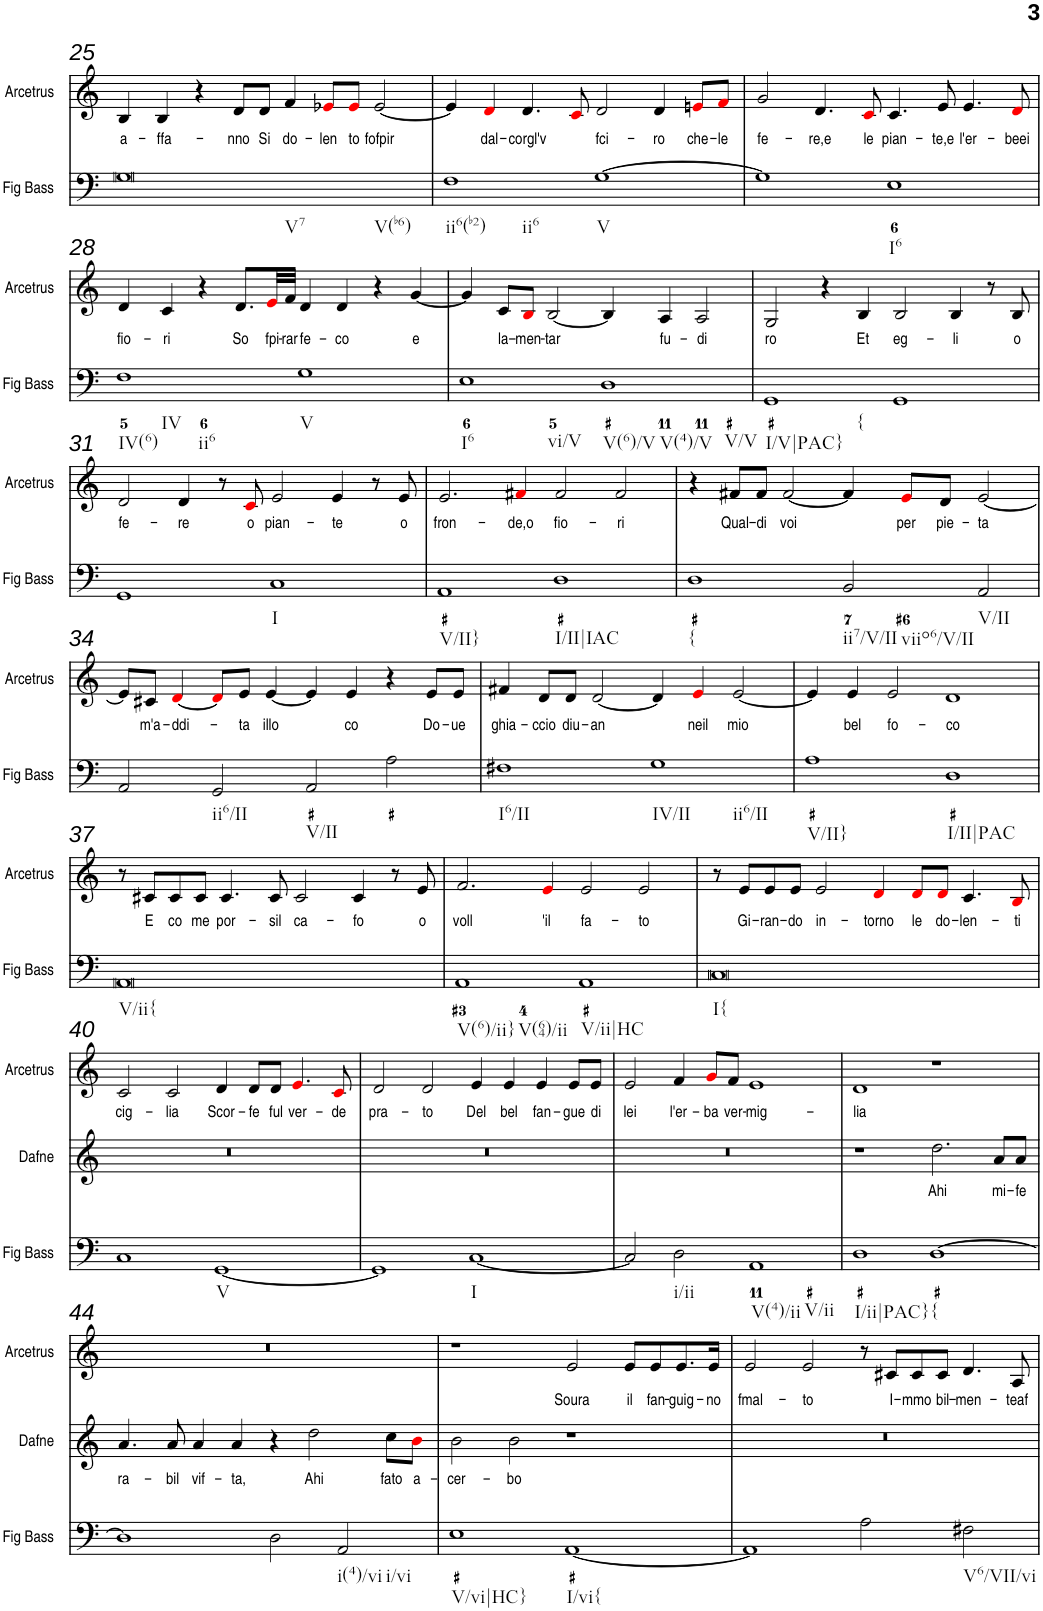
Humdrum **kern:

**kern	**kern	**text	**kern	**text
*part3	*part2	*part2	*part1	*part1
*staff3	*staff2	*staff2	*staff1	*staff1
*I"Fig Bass	*I"Dafne	*	*I"Arcetrus	*
*I'Fig Bass	*I'Dafne	*	*I'Arcetrus	*
!!LO:PB:g=z
*clefF4	*clefG2	*	*clefG2	*
*k[]	*k[]	*	*k[]	*
*M4/2	*M4/2	*	*M4/2	*
=25	=25	=25	=25	=25
!LO:TX:b:t=V7	!	!	!	!
!LO:TX:b:t=V(b6)	!	!	!	!
!	!	!	!	!LO:LY:b
0G	0r	.	4B/	a-
!	!	!	!	!LO:LY:b
.	.	.	4B/	-ffa-
.	.	.	4r	.
!	!	!	!	!LO:LY:b
.	.	.	8d/L	-nno
!	!	!	!	!LO:LY:b
.	.	.	8d/J	Si
!	!	!	!	!LO:LY:b
.	.	.	4f/	do-
!	!	!	!	!LO:LY:b
.	.	.	8e-Xi/L	-len
!	!	!	!	!LO:LY:b
.	.	.	8e-i/J	to
!	!	!	!	!LO:LY:b
.	.	.	[2e-/	fofpir
=26	=26	=26	=26	=26
!LO:TX:b:t=ii6(b2)	!	!	!	!
!LO:TX:b:t=ii6	!	!	!	!
1F	0r	.	4e-/]	.
!	!	!	!	!LO:LY:b
.	.	.	4di/	dal-
!	!	!	!	!LO:LY:b
.	.	.	4.d/	-corgl'v
.	.	.	8ci/	.
!LO:TX:b:t=V	!	!	!	!
!	!	!	!	!LO:LY:b
[1G	.	.	2d/	fci-
!	!	!	!	!LO:LY:b
.	.	.	4d/	-ro
!	!	!	!	!LO:LY:b
.	.	.	8eni/L	che-
!	!	!	!	!LO:LY:b
.	.	.	8fi/J	-le
=27	=27	=27	=27	=27
!	!	!	!	!LO:LY:b
1G]	0r	.	2g/	fe-
!	!	!	!	!LO:LY:b
.	.	.	4.d/	-re,e
!	!	!	!	!LO:LY:b
.	.	.	8ci/	le
!LO:TX:b:t=I6	!	!	!	!
!	!	!	!	!LO:LY:b
1E	.	.	4.c/	pian-
!	!	!	!	!LO:LY:b
.	.	.	8e/	-te,e
!	!	!	!	!LO:LY:b
.	.	.	4.e/	l'er-
!	!	!	!	!LO:LY:b
.	.	.	8di/	-beei
!!LO:LB:g=z
=28	=28	=28	=28	=28
!LO:TX:b:t=IV(6)	!	!	!	!
!LO:TX:b:t=IV	!	!	!	!
!LO:TX:b:t=ii6	!	!	!	!
!	!	!	!	!LO:LY:b
1F	0r	.	4d/	fio-
!	!	!	!	!LO:LY:b
.	.	.	4c/	-ri
.	.	.	4r	.
!	!	!	!	!LO:LY:b
.	.	.	8.d/L	So
!	!	!	!	!LO:LY:b
.	.	.	32ei/LL	fpi-
!	!	!	!	!LO:LY:b
.	.	.	32f/JJJ	-rar
!LO:TX:b:t=V	!	!	!	!
!	!	!	!	!LO:LY:b
1G	.	.	4d/	fe-
!	!	!	!	!LO:LY:b
.	.	.	4d/	-co
.	.	.	4r	.
!	!	!	!	!LO:LY:b
.	.	.	[4g/	e
=29	=29	=29	=29	=29
!LO:TX:b:t=I6	!	!	!	!
!LO:TX:b:t=vi/V	!	!	!	!
1E	0r	.	4g/]	.
!	!	!	!	!LO:LY:b
.	.	.	8c/L	la-
!	!	!	!	!LO:LY:b
.	.	.	8Bi/J	-men-
!	!	!	!	!LO:LY:b
.	.	.	[2B/	-tar
!LO:TX:b:t=V(6)/V	!	!	!	!
!LO:TX:b:t=V(4)/V	!	!	!	!
!LO:TX:b:t=V/V	!	!	!	!
1D	.	.	4B/]	.
!	!	!	!	!LO:LY:b
.	.	.	4A/	fu-
!	!	!	!	!LO:LY:b
.	.	.	2A/	-di
=30	=30	=30	=30	=30
!LO:TX:b:t=I/V|PAC}	!	!	!	!
!LO:TX:b:t={	!	!	!	!
!	!	!	!	!LO:LY:b
1GG	0r	.	2G/	ro
.	.	.	4r	.
!	!	!	!	!LO:LY:b
.	.	.	4B/	Et
!	!	!	!	!LO:LY:b
1GG	.	.	2B/	eg-
!	!	!	!	!LO:LY:b
.	.	.	4B/	-li
.	.	.	8r	.
!	!	!	!	!LO:LY:b
.	.	.	8B/	o
!!LO:LB:g=z
=31	=31	=31	=31	=31
!	!	!	!	!LO:LY:b
1GG	0r	.	2d/	fe-
!	!	!	!	!LO:LY:b
.	.	.	4d/	-re
.	.	.	8r	.
!	!	!	!	!LO:LY:b
.	.	.	8ci/	o
!LO:TX:b:t=I	!	!	!	!
!	!	!	!	!LO:LY:b
1C	.	.	2e/	pian-
!	!	!	!	!LO:LY:b
.	.	.	4e/	-te
.	.	.	8r	.
!	!	!	!	!LO:LY:b
.	.	.	8e/	o
=32	=32	=32	=32	=32
!LO:TX:b:t=V/II}	!	!	!	!
!	!	!	!	!LO:LY:b
1AA	0r	.	2.e/	fron-
!	!	!	!	!LO:LY:b
.	.	.	4f#Xi/	-de,o
!LO:TX:b:t=I/II|IAC	!	!	!	!
!	!	!	!	!LO:LY:b
1D	.	.	2f#/	fio-
!	!	!	!	!LO:LY:b
.	.	.	2f#/	-ri
=33	=33	=33	=33	=33
!LO:TX:b:t={	!	!	!	!
1D	0r	.	4r	.
!	!	!	!	!LO:LY:b
.	.	.	8f#X/L	Qual-
!	!	!	!	!LO:LY:b
.	.	.	8f#/J	-di
!	!	!	!	!LO:LY:b
.	.	.	[2f#/	voi
!LO:TX:b:t=ii7/V/II	!	!	!	!
!LO:TX:b:t=viio6/V/II	!	!	!	!
2BB/	.	.	4f#/]	.
!	!	!	!	!LO:LY:b
.	.	.	8ei/L	per
!	!	!	!	!LO:LY:b
.	.	.	8d/J	pie-
!LO:TX:b:t=V/II	!	!	!	!
!	!	!	!	!LO:LY:b
2AA/	.	.	[2e/	-ta
!!LO:LB:g=z
=34	=34	=34	=34	=34
2AA/	0r	.	8e/L]	.
!	!	!	!	!LO:LY:b
.	.	.	8c#X/J	m'a-
!	!	!	!	!LO:LY:b
.	.	.	[4di/	-ddi-
!LO:TX:b:t=ii6/II	!	!	!	!
2GG/	.	.	8di/L]	.
!	!	!	!	!LO:LY:b
.	.	.	8e/J	-ta
!	!	!	!	!LO:LY:b
.	.	.	[4e/	illo
!LO:TX:b:t=V/II	!	!	!	!
2AA/	.	.	4e/]	.
!	!	!	!	!LO:LY:b
.	.	.	4e/	co
2A\	.	.	4r	.
!	!	!	!	!LO:LY:b
.	.	.	8e/L	Do-
!	!	!	!	!LO:LY:b
.	.	.	8e/J	-ue
=35	=35	=35	=35	=35
!LO:TX:b:t=I6/II	!	!	!	!
!	!	!	!	!LO:LY:b
1F#X	0r	.	4f#X/	ghia-
!	!	!	!	!LO:LY:b
.	.	.	8d/L	ccio
!	!	!	!	!LO:LY:b
.	.	.	8d/J	diu-
!	!	!	!	!LO:LY:b
.	.	.	[2d/	-an
!LO:TX:b:t=IV/II	!	!	!	!
!LO:TX:b:t=ii6/II	!	!	!	!
1G	.	.	4d/]	.
!	!	!	!	!LO:LY:b
.	.	.	4ei/	neil
!	!	!	!	!LO:LY:b
.	.	.	[2e/	mio
=36	=36	=36	=36	=36
!LO:TX:b:t=V/II}	!	!	!	!
1A	0r	.	4e/]	.
!	!	!	!	!LO:LY:b
.	.	.	4e/	bel
!	!	!	!	!LO:LY:b
.	.	.	2e/	fo-
!LO:TX:b:t=I/II|PAC	!	!	!	!
!	!	!	!	!LO:LY:b
1D	.	.	1d	-co
!!LO:LB:g=z
=37	=37	=37	=37	=37
!LO:TX:b:t=V/ii{	!	!	!	!
0AA	0r	.	8r	.
!	!	!	!	!LO:LY:b
.	.	.	8c#X/L	E
!	!	!	!	!LO:LY:b
.	.	.	8c#/	co
!	!	!	!	!LO:LY:b
.	.	.	8c#/J	me
!	!	!	!	!LO:LY:b
.	.	.	4.c#/	por-
!	!	!	!	!LO:LY:b
.	.	.	8c#/	-sil
!	!	!	!	!LO:LY:b
.	.	.	2c#/	ca-
!	!	!	!	!LO:LY:b
.	.	.	4c#/	-fo
.	.	.	8r	.
!	!	!	!	!LO:LY:b
.	.	.	8e/	o
=38	=38	=38	=38	=38
!LO:TX:b:t=V(6)/ii}	!	!	!	!
!LO:TX:b:t=V(64)/ii	!	!	!	!
!	!	!	!	!LO:LY:b
1AA	0r	.	2.f/	voll
!	!	!	!	!LO:LY:b
.	.	.	4ei/	'il
!LO:TX:b:t=V/ii|HC	!	!	!	!
!	!	!	!	!LO:LY:b
1AA	.	.	2e/	fa-
!	!	!	!	!LO:LY:b
.	.	.	2e/	-to
=39	=39	=39	=39	=39
!LO:TX:b:t=I{	!	!	!	!
0C	0r	.	8r	.
!	!	!	!	!LO:LY:b
.	.	.	8e/L	Gi-
!	!	!	!	!LO:LY:b
.	.	.	8e/	-ran-
!	!	!	!	!LO:LY:b
.	.	.	8e/J	-do
!	!	!	!	!LO:LY:b
.	.	.	2e/	in-
!	!	!	!	!LO:LY:b
.	.	.	4di/	-torno
!	!	!	!	!LO:LY:b
.	.	.	8di/L	le
!	!	!	!	!LO:LY:b
.	.	.	8di/J	do-
!	!	!	!	!LO:LY:b
.	.	.	4.c/	-len-
!	!	!	!	!LO:LY:b
.	.	.	8Bi/	-ti
!!LO:LB:g=z
=40	=40	=40	=40	=40
!	!	!	!	!LO:LY:b
1C	0r	.	2c/	cig-
!	!	!	!	!LO:LY:b
.	.	.	2c/	-lia
!LO:TX:b:t=V	!	!	!	!
!	!	!	!	!LO:LY:b
[1GG	.	.	4d/	Scor-
!	!	!	!	!LO:LY:b
.	.	.	8d/L	-fe
!	!	!	!	!LO:LY:b
.	.	.	8d/J	ful
!	!	!	!	!LO:LY:b
.	.	.	4.ei/	ver-
!	!	!	!	!LO:LY:b
.	.	.	8ci/	-de
=41	=41	=41	=41	=41
!	!	!	!	!LO:LY:b
1GG]	0r	.	2d/	pra-
!	!	!	!	!LO:LY:b
.	.	.	2d/	-to
!LO:TX:b:t=I	!	!	!	!
!	!	!	!	!LO:LY:b
[1C	.	.	4e/	Del
!	!	!	!	!LO:LY:b
.	.	.	4e/	bel
!	!	!	!	!LO:LY:b
.	.	.	4e/	fan-
!	!	!	!	!LO:LY:b
.	.	.	8e/L	-gue
!	!	!	!	!LO:LY:b
.	.	.	8e/J	di
=42	=42	=42	=42	=42
!	!	!	!	!LO:LY:b
2C/]	0r	.	2e/	lei
!LO:TX:b:t=i/ii	!	!	!	!
!	!	!	!	!LO:LY:b
2D\	.	.	4f/	l'er-
!	!	!	!	!LO:LY:b
.	.	.	8gi/L	-ba
!	!	!	!	!LO:LY:b
.	.	.	8f/J	ver-
!LO:TX:b:t=V(4)/ii	!	!	!	!
!LO:TX:b:t=V/ii	!	!	!	!
!	!	!	!	!LO:LY:b
1AA	.	.	1e	-mig-
=43	=43	=43	=43	=43
!LO:TX:b:t=I/ii|PAC}	!	!	!	!
!	!	!	!	!LO:LY:b
1D	1r	.	1d	-lia
!LO:TX:b:t={	!	!	!	!
!	!	!LO:LY:b	!	!
[1D	2.dd\	Ahi	1r	.
!	!	!LO:LY:b	!	!
.	8a/L	mi-	.	.
!	!	!LO:LY:b	!	!
.	8a/J	-fe	.	.
!!LO:LB:g=z
=44	=44	=44	=44	=44
!	!	!LO:LY:b	!	!
1D]	4.a/	ra-	0r	.
!	!	!LO:LY:b	!	!
.	8a/	-bil	.	.
!	!	!LO:LY:b	!	!
.	4a/	vif-	.	.
!	!	!LO:LY:b	!	!
.	4a/	-ta,	.	.
2D\	4r	.	.	.
!	!	!LO:LY:b	!	!
.	2dd\	Ahi	.	.
!LO:TX:b:t=i(4)/vi	!	!	!	!
!LO:TX:b:t=i/vi	!	!	!	!
2AA/	.	.	.	.
!	!	!LO:LY:b	!	!
.	8cc\L	fato	.	.
!	!	!LO:LY:b	!	!
.	8bi\J	a-	.	.
=45	=45	=45	=45	=45
!LO:TX:b:t=V/vi|HC}	!	!	!	!
!	!	!LO:LY:b	!	!
1E	2b\	-cer-	1r	.
!	!	!LO:LY:b	!	!
.	2b\	-bo	.	.
!LO:TX:b:t=I/vi{	!	!	!	!
!	!	!	!	!LO:LY:b
[1AA	1r	.	2e/	Soura
!	!	!	!	!LO:LY:b
.	.	.	8e/L	il
!	!	!	!	!LO:LY:b
.	.	.	8e/	fan-
!	!	!	!	!LO:LY:b
.	.	.	8.e/	-guig-
!	!	!	!	!LO:LY:b
.	.	.	16e/Jk	-no
=46	=46	=46	=46	=46
!	!	!	!	!LO:LY:b
1AA]	0r	.	2e/	fmal-
!	!	!	!	!LO:LY:b
.	.	.	2e/	-to
2A\	.	.	8r	.
!	!	!	!	!LO:LY:b
.	.	.	8c#X/L	I-
!	!	!	!	!LO:LY:b
.	.	.	8c#/	-mmo
!	!	!	!	!LO:LY:b
.	.	.	8c#/J	bil-
!LO:TX:b:t=V6/VII/vi	!	!	!	!
!	!	!	!	!LO:LY:b
2F#X\	.	.	4.d/	-men-
!	!	!	!	!LO:LY:b
.	.	.	8A/	-teaf
=	=	=	=	=
*-	*-	*-	*-	*-
